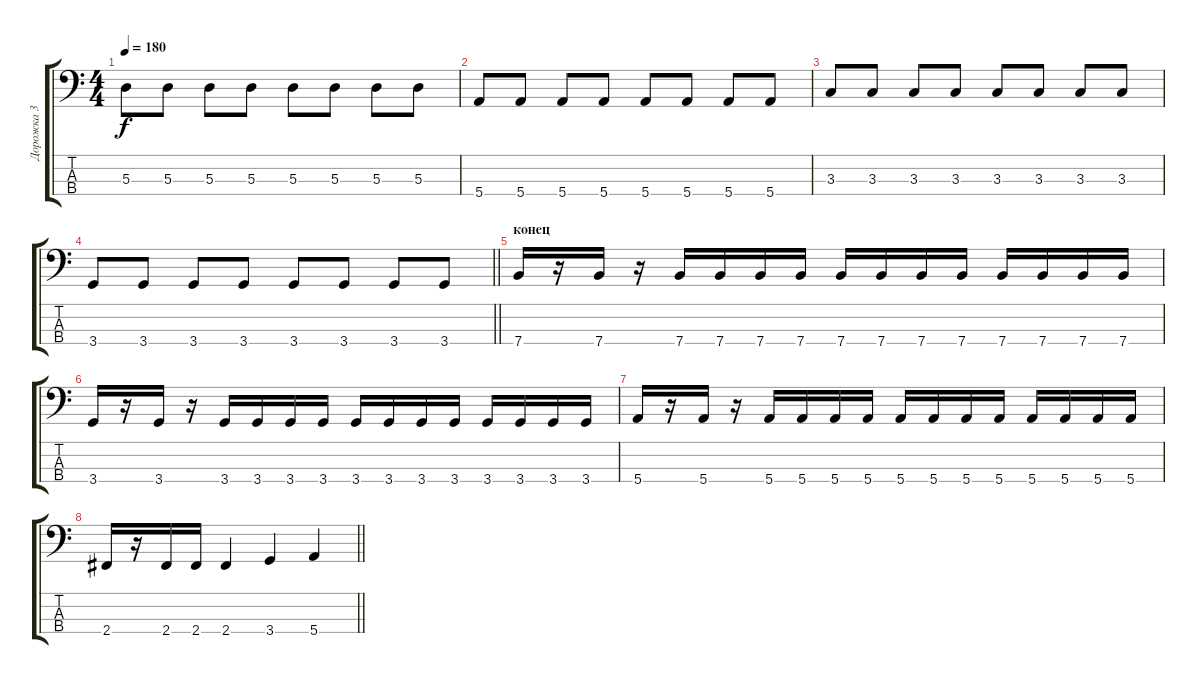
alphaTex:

\track ("Дорожка 3" "Дорожка 3") {instrument electricbassfinger}
\staff {score tabs}
\tuning (G2 D2 A1 E1) {hide}
\ts (4 4)
\tempo 180
\clef f4
\ks c
5.3.8{dy f} 5.3.8 5.3.8 5.3.8 5.3.8 5.3.8 5.3.8 5.3.8 |
5.4.8 5.4.8 5.4.8 5.4.8 5.4.8 5.4.8 5.4.8 5.4.8 |
3.3.8 3.3.8 3.3.8 3.3.8 3.3.8 3.3.8 3.3.8 3.3.8 |
\barLineRight lightlight
3.4.8 3.4.8 3.4.8 3.4.8 3.4.8 3.4.8 3.4.8 3.4.8 |
\section ("" "конец")
7.4.16 r.16 7.4.16 r.16 7.4.16 7.4.16 7.4.16 7.4.16 7.4.16 7.4.16 7.4.16 7.4.16 7.4.16 7.4.16 7.4.16 7.4.16 |
3.4.16 r.16 3.4.16 r.16 3.4.16 3.4.16 3.4.16 3.4.16 3.4.16 3.4.16 3.4.16 3.4.16 3.4.16 3.4.16 3.4.16 3.4.16 |
5.4.16 r.16 5.4.16 r.16 5.4.16 5.4.16 5.4.16 5.4.16 5.4.16 5.4.16 5.4.16 5.4.16 5.4.16 5.4.16 5.4.16 5.4.16 |
\barLineRight lightlight
2.4.16 r.16 2.4.16 2.4.16 2.4.4 3.4.4 5.4.4
